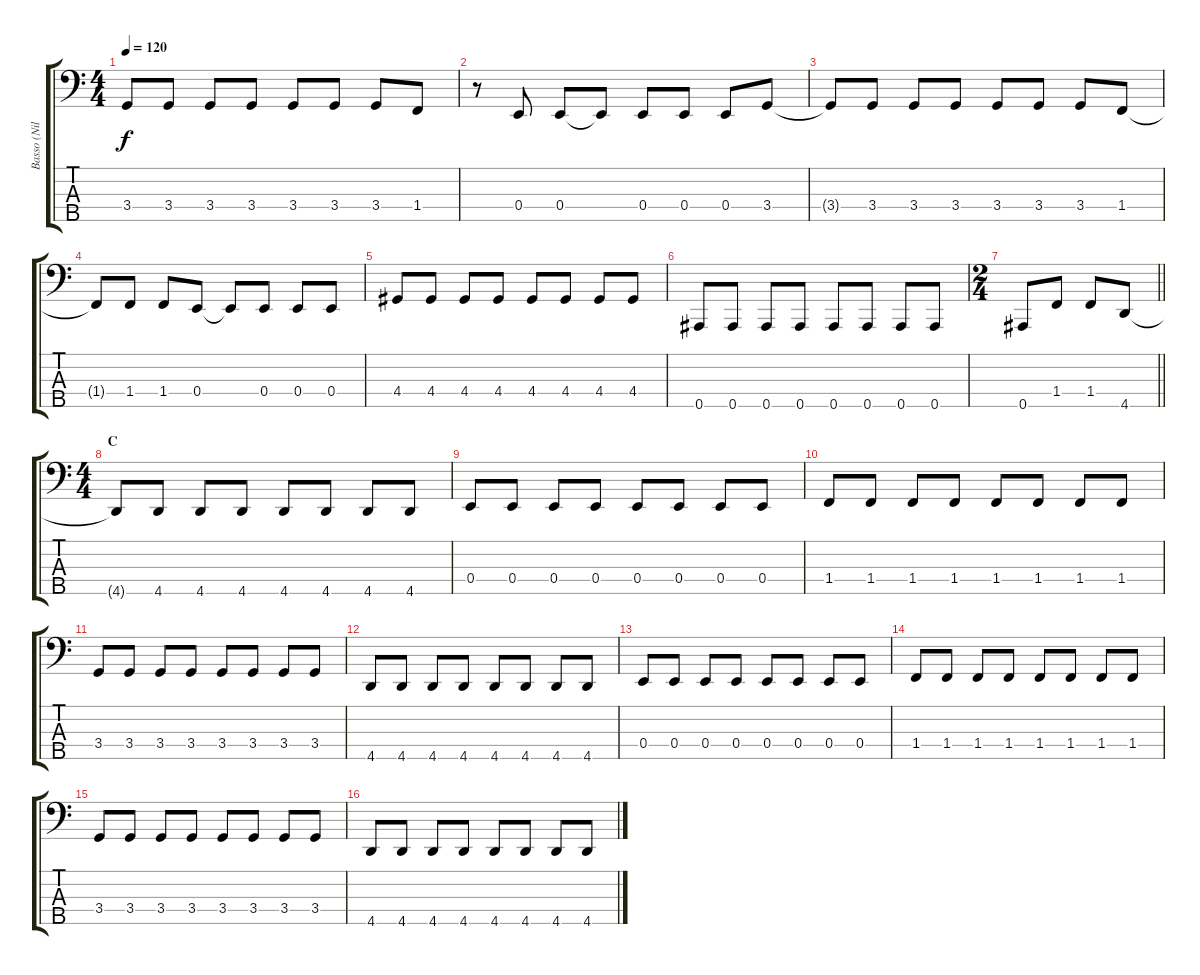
\track ("Basso (Nils Ursin)" "Basso (Nil") {instrument electricbassfinger}
\staff {score tabs}
\tuning (G2 D2 A1 E1 Bb0) {hide}
\ts (4 4)
\tempo 120
\clef f4
\ks c
3.4{t}.8{dy f} 3.4.8 3.4.8 3.4.8 3.4.8 3.4.8 3.4.8 1.4.8 |
r.8 0.4.8 0.4.8 0.4{t}.8 0.4.8 0.4.8 0.4.8 3.4.8 |
3.4{t}.8 3.4.8 3.4.8 3.4.8 3.4.8 3.4.8 3.4.8 1.4.8 |
1.4{t}.8 1.4.8 1.4.8 0.4.8 0.4{t}.8 0.4.8 0.4.8 0.4.8 |
4.4.8 4.4.8 4.4.8 4.4.8 4.4.8 4.4.8 4.4.8 4.4.8 |
0.5.8 0.5.8 0.5.8 0.5.8 0.5.8 0.5.8 0.5.8 0.5.8 |
\ts (2 4)
\barLineRight lightlight
0.5.8 1.4.8 1.4.8 4.5.8 |
\ts (4 4)
\section ("" "C")
4.5{t}.8 4.5.8 4.5.8 4.5.8 4.5.8 4.5.8 4.5.8 4.5.8 |
0.4.8 0.4.8 0.4.8 0.4.8 0.4.8 0.4.8 0.4.8 0.4.8 |
1.4.8 1.4.8 1.4.8 1.4.8 1.4.8 1.4.8 1.4.8 1.4.8 |
3.4.8 3.4.8 3.4.8 3.4.8 3.4.8 3.4.8 3.4.8 3.4.8 |
4.5.8 4.5.8 4.5.8 4.5.8 4.5.8 4.5.8 4.5.8 4.5.8 |
0.4.8 0.4.8 0.4.8 0.4.8 0.4.8 0.4.8 0.4.8 0.4.8 |
1.4.8 1.4.8 1.4.8 1.4.8 1.4.8 1.4.8 1.4.8 1.4.8 |
3.4.8 3.4.8 3.4.8 3.4.8 3.4.8 3.4.8 3.4.8 3.4.8 |
4.5.8 4.5.8 4.5.8 4.5.8 4.5.8 4.5.8 4.5.8 4.5.8
